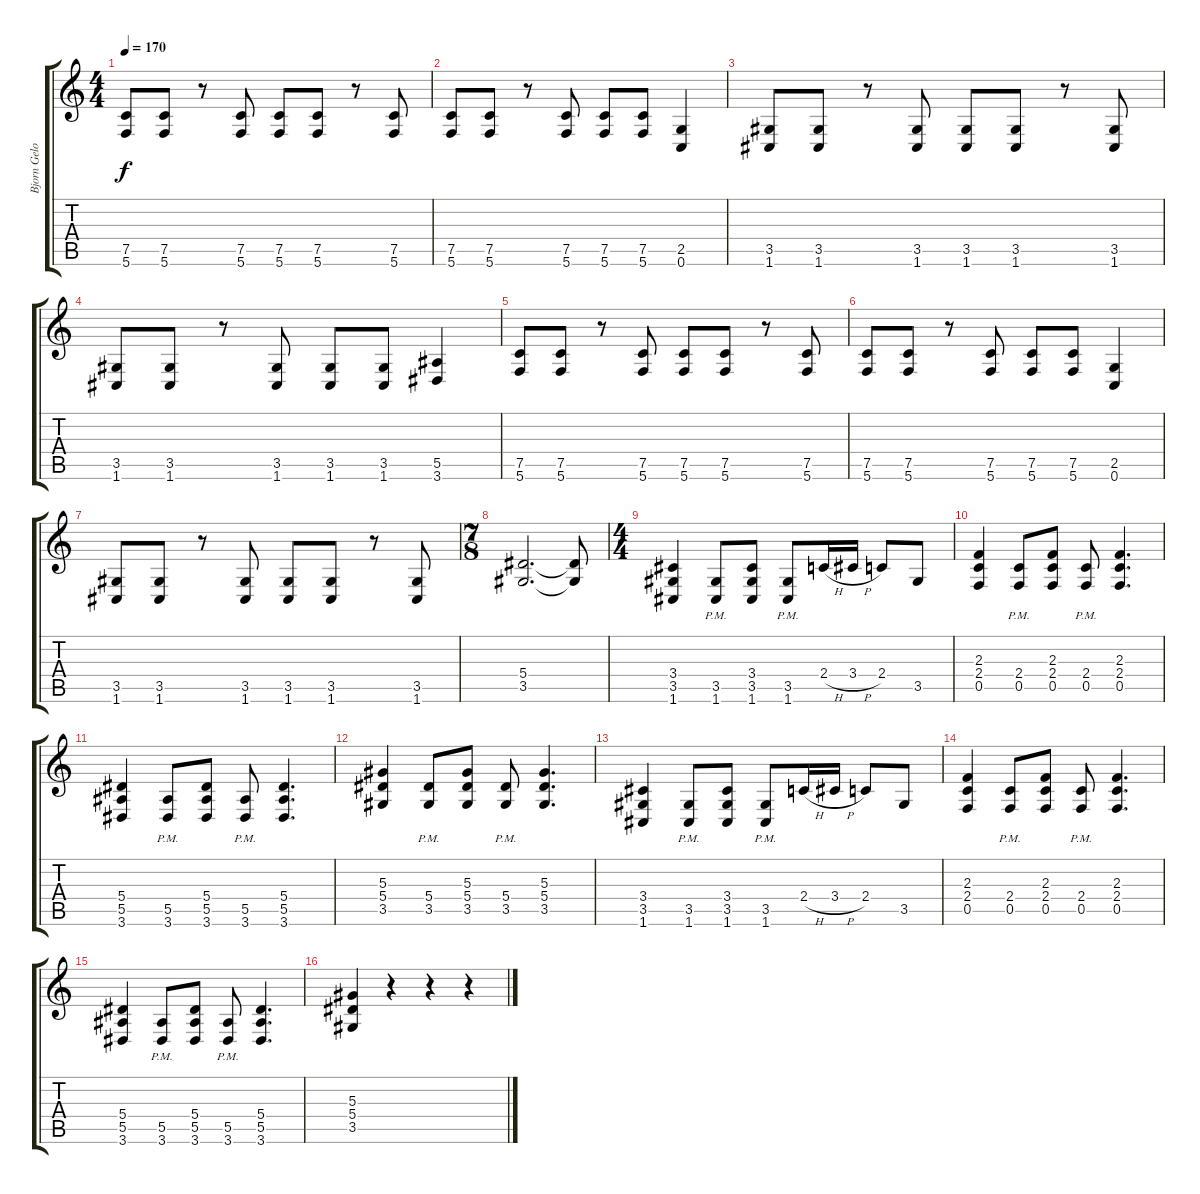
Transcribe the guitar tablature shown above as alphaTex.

\track ("Bjorn Gelotte" "Bjorn Gelo") {instrument distortionguitar}
\staff {score tabs}
\tuning (C4 G3 Eb3 Bb2 F2 C2) {hide}
\ts (4 4)
\tempo 170
\clef g2
\ks c
(7.5 5.6).8{dy f} (7.5 5.6).8 r.8 (7.5 5.6).8 (7.5 5.6).8 (7.5 5.6).8 r.8 (7.5 5.6).8 |
(7.5 5.6).8 (7.5 5.6).8 r.8 (7.5 5.6).8 (7.5 5.6).8 (7.5 5.6).8 (2.5 0.6).4 |
(3.5 1.6).8 (3.5 1.6).8 r.8 (3.5 1.6).8 (3.5 1.6).8 (3.5 1.6).8 r.8 (3.5 1.6).8 |
(3.5 1.6).8 (3.5 1.6).8 r.8 (3.5 1.6).8 (3.5 1.6).8 (3.5 1.6).8 (5.5 3.6).4 |
(7.5 5.6).8 (7.5 5.6).8 r.8 (7.5 5.6).8 (7.5 5.6).8 (7.5 5.6).8 r.8 (7.5 5.6).8 |
(7.5 5.6).8 (7.5 5.6).8 r.8 (7.5 5.6).8 (7.5 5.6).8 (7.5 5.6).8 (2.5 0.6).4 |
(3.5 1.6).8 (3.5 1.6).8 r.8 (3.5 1.6).8 (3.5 1.6).8 (3.5 1.6).8 r.8 (3.5 1.6).8 |
\ts (7 8)
(5.4 3.5).2{d} (5.4{t} 3.5{t}).8 |
\ts (4 4)
(3.4 3.5 1.6).4 (3.5{pm} 1.6{pm}).8 (3.4 3.5 1.6).8 (3.5{pm} 1.6{pm}).8 2.4{h}.16 3.4{h}.16 2.4.8 3.5.8 |
(2.3 2.4 0.5).4 (2.4{pm} 0.5{pm}).8 (2.3 2.4 0.5).8 (2.4{pm} 0.5{pm}).8 (2.3 2.4 0.5).4{d} |
(5.4 5.5 3.6).4 (5.5{pm} 3.6{pm}).8 (5.4 5.5 3.6).8 (5.5{pm} 3.6{pm}).8 (5.4 5.5 3.6).4{d} |
(5.3 5.4 3.5).4 (5.4{pm} 3.5{pm}).8 (5.3 5.4 3.5).8 (5.4{pm} 3.5{pm}).8 (5.3 5.4 3.5).4{d} |
(3.4 3.5 1.6).4 (3.5{pm} 1.6{pm}).8 (3.4 3.5 1.6).8 (3.5{pm} 1.6{pm}).8 2.4{h}.16 3.4{h}.16 2.4.8 3.5.8 |
(2.3 2.4 0.5).4 (2.4{pm} 0.5{pm}).8 (2.3 2.4 0.5).8 (2.4{pm} 0.5{pm}).8 (2.3 2.4 0.5).4{d} |
(5.4 5.5 3.6).4 (5.5{pm} 3.6{pm}).8 (5.4 5.5 3.6).8 (5.5{pm} 3.6{pm}).8 (5.4 5.5 3.6).4{d} |
(5.3 5.4 3.5).4 r.4 r.4 r.4
